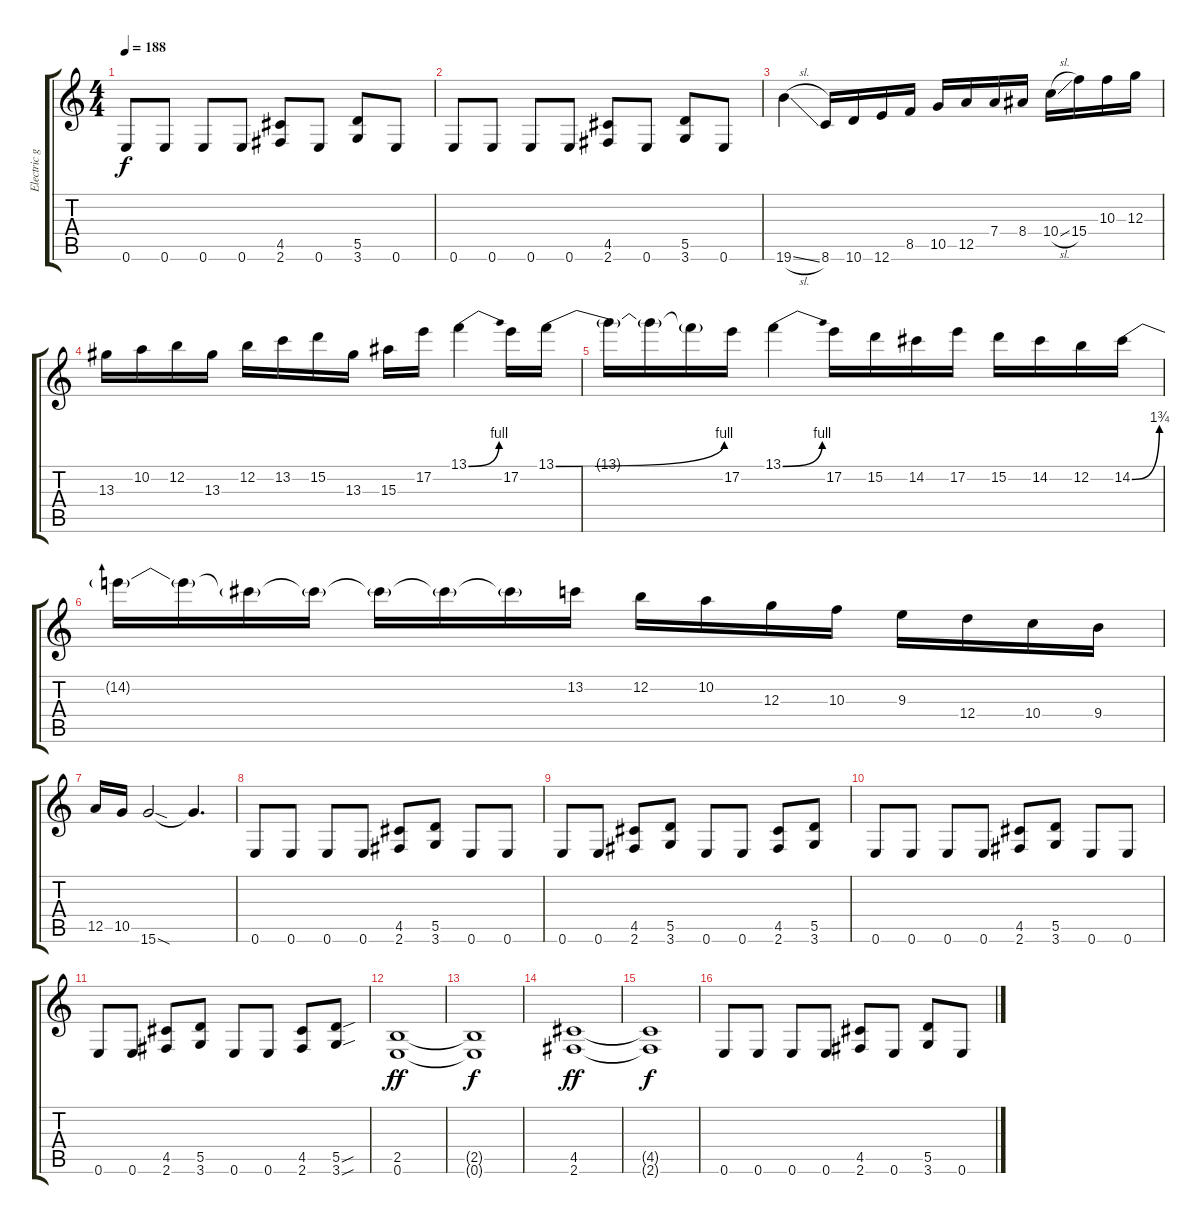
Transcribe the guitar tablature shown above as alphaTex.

\track ("Electric guitar 2 (Euronymous)" "Electric g") {instrument distortionguitar}
\staff {score tabs}
\tuning (E4 B3 G3 D3 A2 E2) {hide}
\ts (4 4)
\tempo 188
\clef g2
\ks c
0.6.8{dy f} 0.6.8 0.6.8 0.6.8 (4.5 2.6).8 0.6.8 (5.5 3.6).8 0.6.8 |
0.6.8 0.6.8 0.6.8 0.6.8 (4.5 2.6).8 0.6.8 (5.5 3.6).8 0.6.8 |
19.6{sl}.4{volume 16} 8.6.16 10.6.16 12.6.16 8.5.16 10.5.16 12.5.16 7.4.16 8.4.16 10.4{sl}.16 15.4.16 10.3.16 12.3.16 |
13.3.16 10.2.16 12.2.16 13.3.16 12.2.16 13.2.16 15.2.16 13.3.16 15.3.16 17.2.16 13.1{be (bend 0 0 60 4)}.4 17.2.16 13.1{be (bend 0 0 60 4)}.16 |
13.1{t}.16 13.1{t}.16 13.1{t}.16 17.2.16 13.1{be (bend 0 0 60 4)}.4 17.2.16 15.2.16 14.2.16 17.2.16 15.2.16 14.2.16 12.2.16 14.2{be (bend 0 0 60 7)}.16 |
14.2{t}.16 14.2{t}.16 14.2{t}.16 14.2{t}.16 14.2{t}.16 14.2{t}.16 14.2{t}.16 13.2.16 12.2.16 10.2.16 12.3.16 10.3.16 9.3.16 12.4.16 10.4.16 9.4.16 |
12.5.16 10.5.16 15.6{sod}.2 15.6{t}.4{d} |
0.6.8{volume 14} 0.6.8 0.6.8 0.6.8 (4.5 2.6).8 (5.5 3.6).8 0.6.8 0.6.8 |
0.6.8 0.6.8 (4.5 2.6).8 (5.5 3.6).8 0.6.8 0.6.8 (4.5 2.6).8 (5.5 3.6).8 |
0.6.8 0.6.8 0.6.8 0.6.8 (4.5 2.6).8 (5.5 3.6).8 0.6.8 0.6.8 |
0.6.8 0.6.8 (4.5 2.6).8 (5.5 3.6).8 0.6.8 0.6.8 (4.5 2.6).8 (5.5{sou} 3.6{sou}).8 |
(2.5 0.6).1{dy ff} |
(2.5{t} 0.6{t}).1{dy f} |
(4.5 2.6).1{dy ff} |
(4.5{t} 2.6{t}).1{dy f} |
0.6.8 0.6.8 0.6.8 0.6.8 (4.5 2.6).8 0.6.8 (5.5 3.6).8 0.6.8
